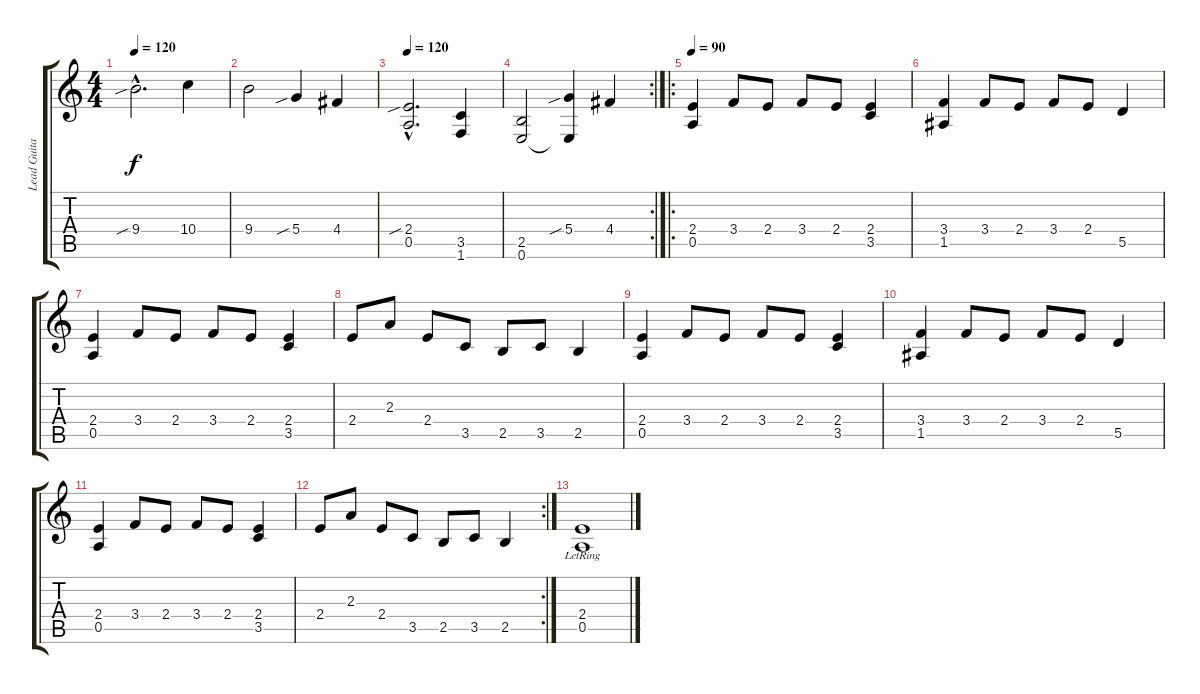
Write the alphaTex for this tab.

\track ("Lead Guitar" "Lead Guita") {instrument distortionguitar}
\staff {score tabs}
\tuning (E4 B3 G3 D3 A2 E2) {hide}
\ts (4 4)
\tempo 120
\clef g2
\ks c
9.4{sib hac}.2{d dy f} 10.4.4 |
9.4.2 5.4{sib}.4 4.4.4 |
\tempo 120
(2.4{sib hac} 0.5{hac}).2{d} (3.5 1.6).4 |
\rc 2
(2.5 0.6).2 (5.4{sib} 0.6{t}).4 4.4.4 |
\ro
\tempo 90
(2.4 0.5).4 3.4.8 2.4.8 3.4.8 2.4.8 (2.4 3.5).4 |
(3.4 1.5).4 3.4.8 2.4.8 3.4.8 2.4.8 5.5.4 |
(2.4 0.5).4 3.4.8 2.4.8 3.4.8 2.4.8 (2.4 3.5).4 |
2.4.8 2.3.8 2.4.8 3.5.8 2.5.8 3.5.8 2.5.4 |
(2.4 0.5).4 3.4.8 2.4.8 3.4.8 2.4.8 (2.4 3.5).4 |
(3.4 1.5).4 3.4.8 2.4.8 3.4.8 2.4.8 5.5.4 |
(2.4 0.5).4 3.4.8 2.4.8 3.4.8 2.4.8 (2.4 3.5).4 |
\rc 2
2.4.8 2.3.8 2.4.8 3.5.8 2.5.8 3.5.8 2.5.4 |
(2.4{lr} 0.5).1
